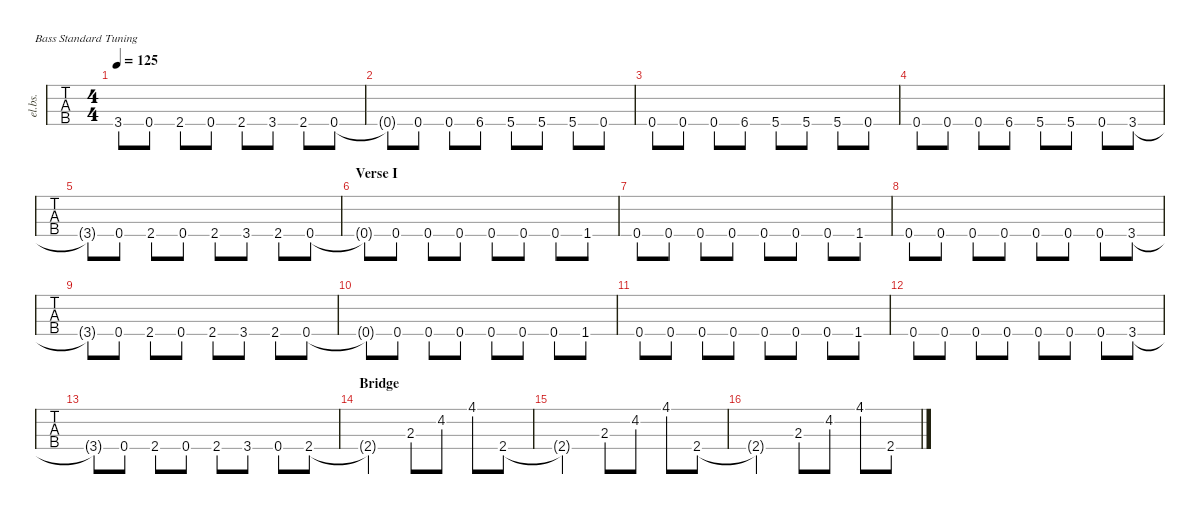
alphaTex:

\defaultSystemsLayout 4
\hideDynamics
\bracketExtendMode nobrackets
\track ("Bass" "el.bs.") {defaultSystemsLayout 4 multiBarRest instrument electricbassfinger}
\staff {tabs}
\tuning (G2 D2 A1 E1)
\ts (4 4)
\tempo 125
\clef f4
\ks c
3.4{t}.8{dy mf} 0.4.8 2.4{acc #}.8 0.4.8 2.4{acc #}.8 3.4.8 2.4{acc #}.8 0.4.8 |
0.4{t}.8 0.4.8 0.4.8 6.4{acc #}.8 5.4.8 5.4.8 5.4.8 0.4.8 |
0.4.8 0.4.8 0.4.8 6.4{acc #}.8 5.4.8 5.4.8 5.4.8 0.4.8 |
0.4.8 0.4.8 0.4.8 6.4{acc #}.8 5.4.8 5.4.8 0.4.8 3.4.8 |
3.4{t}.8 0.4.8 2.4{acc #}.8 0.4.8 2.4{acc #}.8 3.4.8 2.4{acc #}.8 0.4.8 |
\section ("" "Verse I")
0.4{t}.8 0.4.8 0.4.8 0.4.8 0.4.8 0.4.8 0.4.8 1.4.8 |
0.4.8 0.4.8 0.4.8 0.4.8 0.4.8 0.4.8 0.4.8 1.4.8 |
0.4.8 0.4.8 0.4.8 0.4.8 0.4.8 0.4.8 0.4.8 3.4.8 |
3.4{t}.8 0.4.8 2.4{acc #}.8 0.4.8 2.4{acc #}.8 3.4.8 2.4{acc #}.8 0.4.8 |
0.4{t}.8 0.4.8 0.4.8 0.4.8 0.4.8 0.4.8 0.4.8 1.4.8 |
0.4.8 0.4.8 0.4.8 0.4.8 0.4.8 0.4.8 0.4.8 1.4.8 |
0.4.8 0.4.8 0.4.8 0.4.8 0.4.8 0.4.8 0.4.8 3.4.8 |
3.4{t}.8 0.4.8 2.4{acc #}.8 0.4.8 2.4{acc #}.8 3.4.8 0.4.8 2.4{acc #}.8 |
\section ("" "Bridge")
2.4{t acc #}.2 2.3.8 4.2{acc #}.8 4.1.8 2.4{acc #}.8 |
2.4{t acc #}.2 2.3.8 4.2{acc #}.8 4.1.8 2.4{acc #}.8 |
2.4{t acc #}.2 2.3.8 4.2{acc #}.8 4.1.8 2.4{acc #}.8
